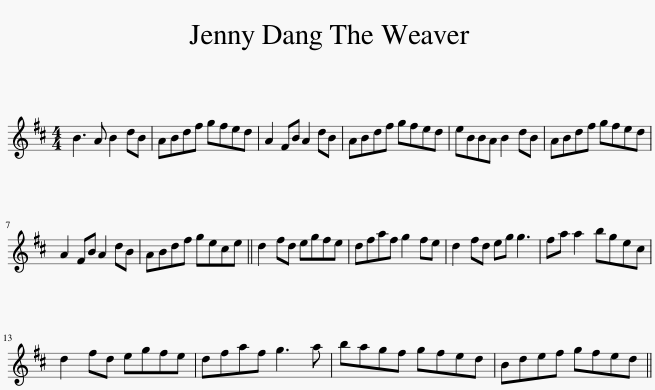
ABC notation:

X:1
L:1/8
M:4/4
I:linebreak $
K:D
V:1 treble
V:1
 B3 A B2 dB | ABdf gfed | A2 FB A2 dB | ABdf gfed | eBBA B2 dB | %5
 ABdf gfed |$ A2 FB A2 dB | ABdf gece || d2 fd egfe | dfaf g2 fe | %10
 d2 fd eg g3 | fa a2 bgec |$ d2 fd egfe | dfaf g3 a | bagf gfed | %15
 Bdef gfed || %16
